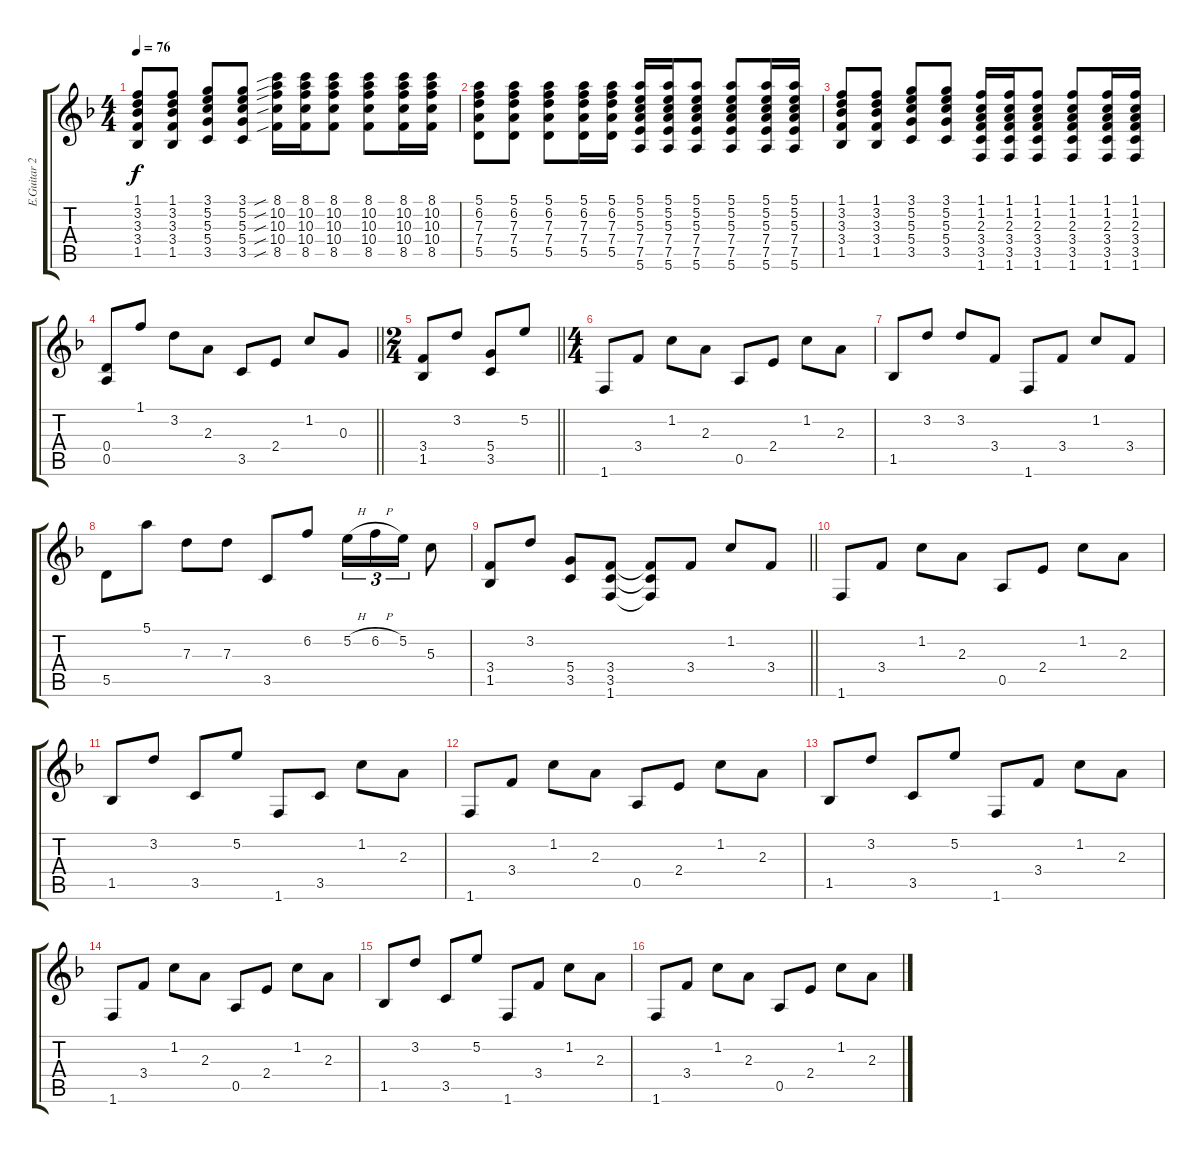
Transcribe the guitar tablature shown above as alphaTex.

\track ("E.Guitar 2" "E.Guitar 2") {instrument electricguitarclean}
\staff {score tabs}
\tuning (E4 B3 G3 D3 A2 E2) {hide}
\ts (4 4)
\tempo 76
\clef g2
\ks f
(1.1 3.2 3.3 3.4 1.5).8{dy f} (1.1 3.2 3.3 3.4 1.5).8 (3.1 5.2 5.3 5.4 3.5).8 (3.1 5.2 5.3 5.4 3.5).8 (8.1{sib} 10.2{sib} 10.3{sib} 10.4{sib} 8.5{sib}).16 (8.1 10.2 10.3 10.4 8.5).16 (8.1 10.2 10.3 10.4 8.5).8 (8.1 10.2 10.3 10.4 8.5).8 (8.1 10.2 10.3 10.4 8.5).16 (8.1 10.2 10.3 10.4 8.5).16 |
(5.1 6.2 7.3 7.4 5.5).8 (5.1 6.2 7.3 7.4 5.5).8 (5.1 6.2 7.3 7.4 5.5).8 (5.1 6.2 7.3 7.4 5.5).16 (5.1 6.2 7.3 7.4 5.5).16 (5.1 5.2 5.3 7.4 7.5 5.6).16 (5.1 5.2 5.3 7.4 7.5 5.6).16 (5.1 5.2 5.3 7.4 7.5 5.6).8 (5.1 5.2 5.3 7.4 7.5 5.6).8 (5.1 5.2 5.3 7.4 7.5 5.6).16 (5.1 5.2 5.3 7.4 7.5 5.6).16 |
(1.1 3.2 3.3 3.4 1.5).8 (1.1 3.2 3.3 3.4 1.5).8 (3.1 5.2 5.3 5.4 3.5).8 (3.1 5.2 5.3 5.4 3.5).8 (1.1 1.2 2.3 3.4 3.5 1.6).16 (1.1 1.2 2.3 3.4 3.5 1.6).16 (1.1 1.2 2.3 3.4 3.5 1.6).8 (1.1 1.2 2.3 3.4 3.5 1.6).8 (1.1 1.2 2.3 3.4 3.5 1.6).16 (1.1 1.2 2.3 3.4 3.5 1.6).16 |
\barLineRight lightlight
(0.4 0.5).8 1.1.8 3.2.8 2.3.8 3.5.8 2.4.8 1.2.8 0.3.8 |
\ts (2 4)
\barLineRight lightlight
(3.4 1.5).8 3.2.8 (5.4 3.5).8 5.2.8 |
\ts (4 4)
1.6.8 3.4.8 1.2.8 2.3.8 0.5.8 2.4.8 1.2.8 2.3.8 |
1.5.8 3.2.8 3.2.8 3.4.8 1.6.8 3.4.8 1.2.8 3.4.8 |
5.5.8 5.1.8 7.3.8 7.3.8 3.5.8 6.2.8 5.2{h}.16{tu (3 2)} 6.2{h}.16{tu (3 2)} 5.2.16{tu (3 2)} 5.3.8 |
\barLineRight lightlight
(3.4 1.5).8 3.2.8 (5.4 3.5).8 (3.4 3.5 1.6).8 (3.4{t} 3.5{t} 1.6{t}).8 3.4.8 1.2.8 3.4.8 |
1.6.8 3.4.8 1.2.8 2.3.8 0.5.8 2.4.8 1.2.8 2.3.8 |
1.5.8 3.2.8 3.5.8 5.2.8 1.6.8 3.5.8 1.2.8 2.3.8 |
1.6.8 3.4.8 1.2.8 2.3.8 0.5.8 2.4.8 1.2.8 2.3.8 |
1.5.8 3.2.8 3.5.8 5.2.8 1.6.8 3.4.8 1.2.8 2.3.8 |
1.6.8 3.4.8 1.2.8 2.3.8 0.5.8 2.4.8 1.2.8 2.3.8 |
1.5.8 3.2.8 3.5.8 5.2.8 1.6.8 3.4.8 1.2.8 2.3.8 |
1.6.8 3.4.8 1.2.8 2.3.8 0.5.8 2.4.8 1.2.8 2.3.8
